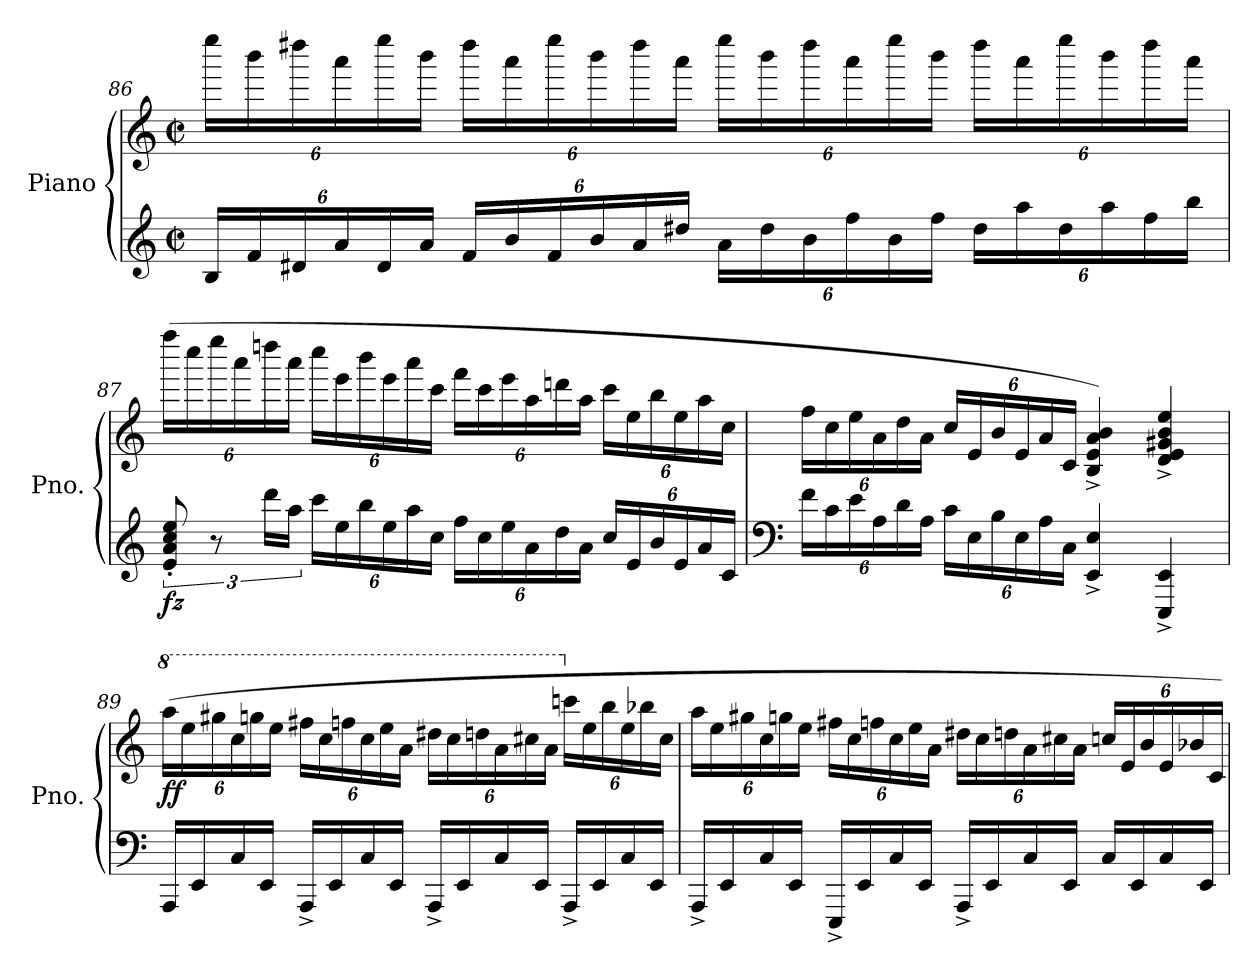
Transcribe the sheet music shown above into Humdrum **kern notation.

**kern	**kern	**dynam
*part1	*part1	*part1
*staff2	*staff1	*staff1/2
*I"Piano	*	*
*I'Pno.	*	*
*clefG2	*clefG2	*
*k[]	*k[]	*
*M2/2	*M2/2	*
*met(c|)	*met(c|)	*
*Xbrackettup	*Xbrackettup	*
=86	=86	=86
24B/LL	24eeee\LL	.
24f/	24bbb\	.
24d#X/	24dddd#X\	.
24a/	24aaa\	.
24d#/	24eeee\	.
24a/JJ	24bbb\JJ	.
24f/LL	24dddd#\LL	.
24b/	24aaa\	.
24f/	24eeee\	.
24b/	24bbb\	.
24a/	24dddd#\	.
24dd#X/JJ	24aaa\JJ	.
24a\LL	24eeee\LL	.
24dd#\	24bbb\	.
24b\	24dddd#\	.
24ff\	24aaa\	.
24b\	24eeee\	.
24ff\JJ	24bbb\JJ	.
24dd#\LL	24dddd#\LL	.
24aa\	24aaa\	.
24dd#\	24eeee\	.
24aa\	24bbb\	.
24ff\	24dddd#\	.
24bb\JJ	24aaa\JJ	.
!!LO:LB:g=z
=87	=87	=87
*brackettup	*	*
!	!	!LO:DY:b=2
12e/' 12a/' 12cc/' 12ee/'	(>24ffff\LL	fz
.	24cccc\	.
12r	24eeee\	.
.	24aaa\	.
24ddd\LL	24ddddn\	.
24aa\JJ	24aaa\JJ	.
*Xbrackettup	*	*
24ccc\LL	24cccc\LL	.
24ee\	24eee\	.
24bb\	24bbb\	.
24ee\	24eee\	.
24aa\	24aaa\	.
24cc\JJ	24ccc\JJ	.
24ff\LL	24fff\LL	.
24cc\	24ccc\	.
24ee\	24eee\	.
24a\	24aa\	.
24dd\	24dddn\	.
24a\JJ	24aa\JJ	.
24cc/LL	24ccc\LL	.
24e/	24ee\	.
24b/	24bb\	.
24e/	24ee\	.
24a/	24aa\	.
24c/JJ	24cc\JJ	.
=88	=88	=88
*clefF4	*	*
24f\LL	24ff\LL	.
24c\	24cc\	.
24e\	24ee\	.
24A\	24a\	.
24d\	24dd\	.
24A\JJ	24a\JJ	.
24c\LL	24cc/LL	.
24E\	24e/	.
24B\	24b/	.
24E\	24e/	.
24A\	24a/	.
24C\JJ	24c/JJ	.
4EE/^ 4E/^	4B/^ 4e/^ 4a/^ 4b/^)	.
4EEE/^ 4EE/^	4d/^ 4e/^ 4g#X/^ 4b/^ 4ee/^	.
!!LO:LB:g=z
=89	=89	=89
*	*8va	*
!	!	!LO:DY:b
16AAA/LL	(>24aaa\LL	ff
.	24eee\	.
16EE/	.	.
.	24ggg#X\	.
16C/	24ccc\	.
.	24gggn\	.
16EE/JJ	.	.
.	24eee\JJ	.
16AAA^/LL	24fff#X\LL	.
.	24ccc\	.
16EE/	.	.
.	24fffn\	.
16C/	24ccc\	.
.	24eee\	.
16EE/JJ	.	.
.	24aa\JJ	.
16AAA^/LL	24ddd#X\LL	.
.	24ccc\	.
16EE/	.	.
.	24dddn\	.
16C/	24aa\	.
.	24ccc#X\	.
16EE/JJ	.	.
.	24aa\JJ	.
*	*X8va	*
16AAA^/LL	24cccn\LL	.
.	24ee\	.
16EE/	.	.
.	24bb\	.
16C/	24ee\	.
.	24bb-X\	.
16EE/JJ	.	.
.	24cc#\JJ	.
=90	=90	=90
16AAA^/LL	24aa\LL	.
.	24ee\	.
16EE/	.	.
.	24gg#X\	.
16C/	24cc\	.
.	24ggn\	.
16EE/JJ	.	.
.	24ee\JJ	.
16EEE^/LL	24ff#X\LL	.
.	24cc\	.
16EE/	.	.
.	24ffn\	.
16C/	24cc\	.
.	24ee\	.
16EE/JJ	.	.
.	24a\JJ	.
16AAA^/LL	24dd#X\LL	.
.	24cc\	.
16EE/	.	.
.	24ddn\	.
16C/	24a\	.
.	24cc#X\	.
16EE/JJ	.	.
.	24a\JJ	.
16C/LL	24ccn/LL	.
.	24e/	.
16EE/	.	.
.	24b/	.
16C/	24e/	.
.	24b-X/	.
16EE/JJ	.	.
.	24c/JJ)	.
=	=	=
*-	*-	*-
